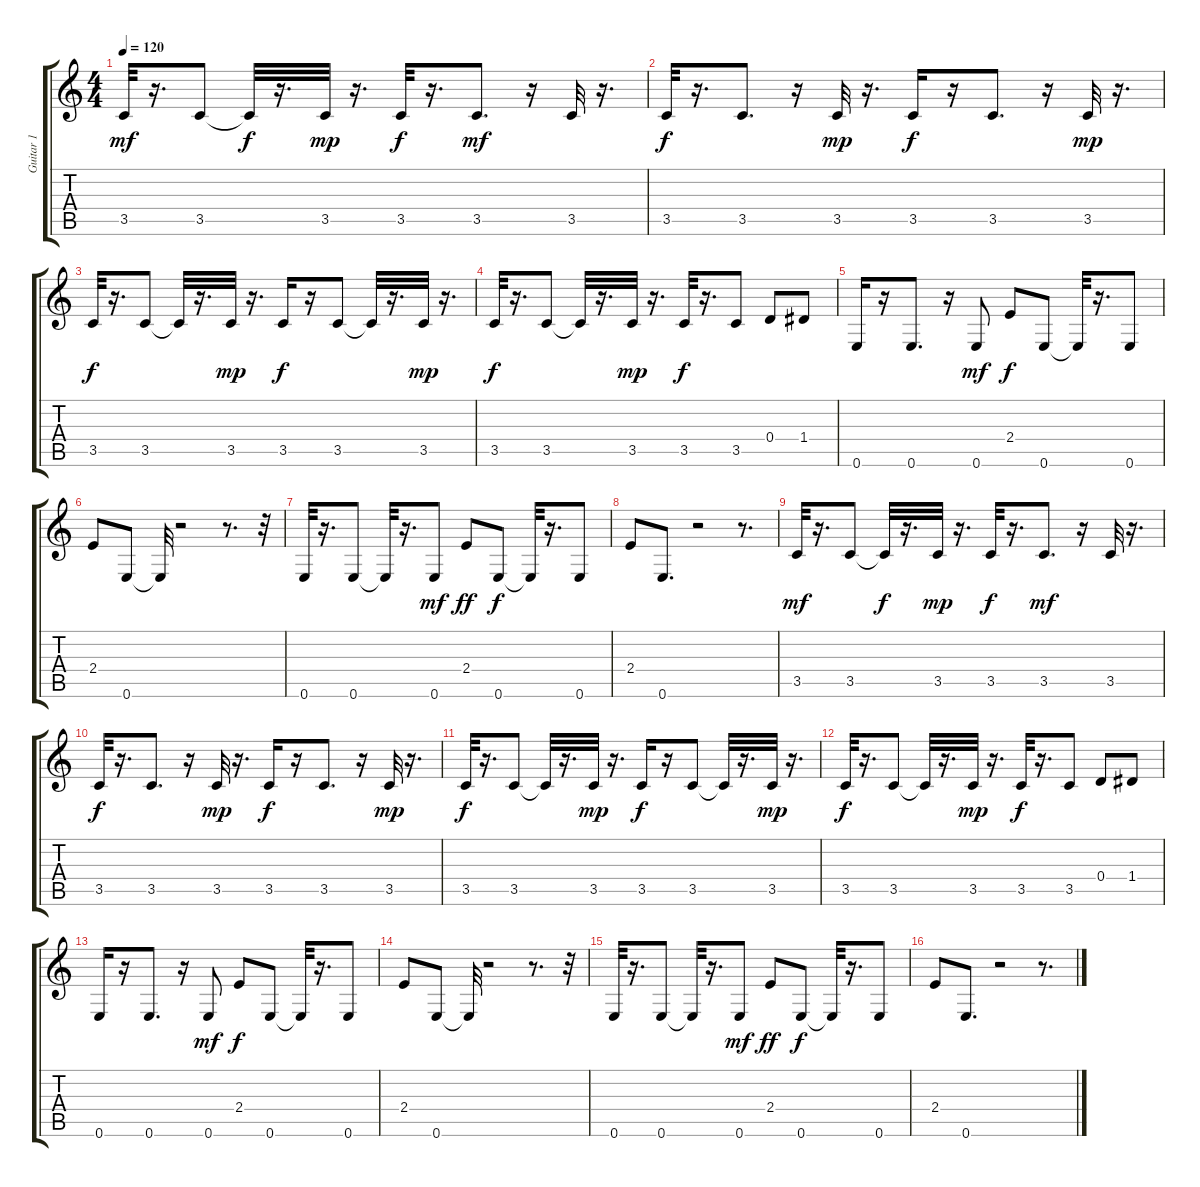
\track ("Guitar 1" "Guitar 1") {instrument electricguitarclean}
\staff {score tabs}
\tuning (E4 B3 G3 D3 A2 E2) {hide}
\ts (4 4)
\tempo 120
\clef g2
\ks c
3.5.32{dy mf} r.16{d} 3.5.8 3.5{t}.32{dy f} r.16{d} 3.5.32{dy mp} r.16{d} 3.5.32{dy f} r.16{d} 3.5.8{d dy mf} r.16 3.5.32 r.16{d} |
3.5.32{dy f} r.16{d} 3.5.8{d} r.16 3.5.32{dy mp} r.16{d} 3.5.16{dy f} r.16 3.5.8{d} r.16 3.5.32{dy mp} r.16{d} |
3.5.32{dy f} r.16{d} 3.5.8 3.5{t}.32 r.16{d} 3.5.32{dy mp} r.16{d} 3.5.16{dy f} r.16 3.5.8 3.5{t}.32 r.16{d} 3.5.32{dy mp} r.16{d} |
3.5.32{dy f} r.16{d} 3.5.8 3.5{t}.32 r.16{d} 3.5.32{dy mp} r.16{d} 3.5.32{dy f} r.16{d} 3.5.8 0.4.8 1.4.8 |
0.6.16 r.16 0.6.8{d} r.16 0.6.8{dy mf} 2.4.8{dy f} 0.6.8 0.6{t}.32 r.16{d} 0.6.8 |
2.4.8 0.6.8 0.6{t}.32 r.2 r.8{d} r.32 |
0.6.32 r.16{d} 0.6.8 0.6{t}.32 r.16{d} 0.6.8{dy mf} 2.4.8{dy ff} 0.6.8{dy f} 0.6{t}.32 r.16{d} 0.6.8 |
2.4.8 0.6.8{d} r.2 r.8{d} |
3.5.32{dy mf} r.16{d} 3.5.8 3.5{t}.32{dy f} r.16{d} 3.5.32{dy mp} r.16{d} 3.5.32{dy f} r.16{d} 3.5.8{d dy mf} r.16 3.5.32 r.16{d} |
3.5.32{dy f} r.16{d} 3.5.8{d} r.16 3.5.32{dy mp} r.16{d} 3.5.16{dy f} r.16 3.5.8{d} r.16 3.5.32{dy mp} r.16{d} |
3.5.32{dy f} r.16{d} 3.5.8 3.5{t}.32 r.16{d} 3.5.32{dy mp} r.16{d} 3.5.16{dy f} r.16 3.5.8 3.5{t}.32 r.16{d} 3.5.32{dy mp} r.16{d} |
3.5.32{dy f} r.16{d} 3.5.8 3.5{t}.32 r.16{d} 3.5.32{dy mp} r.16{d} 3.5.32{dy f} r.16{d} 3.5.8 0.4.8 1.4.8 |
0.6.16 r.16 0.6.8{d} r.16 0.6.8{dy mf} 2.4.8{dy f} 0.6.8 0.6{t}.32 r.16{d} 0.6.8 |
2.4.8 0.6.8 0.6{t}.32 r.2 r.8{d} r.32 |
0.6.32 r.16{d} 0.6.8 0.6{t}.32 r.16{d} 0.6.8{dy mf} 2.4.8{dy ff} 0.6.8{dy f} 0.6{t}.32 r.16{d} 0.6.8 |
2.4.8 0.6.8{d} r.2 r.8{d}
